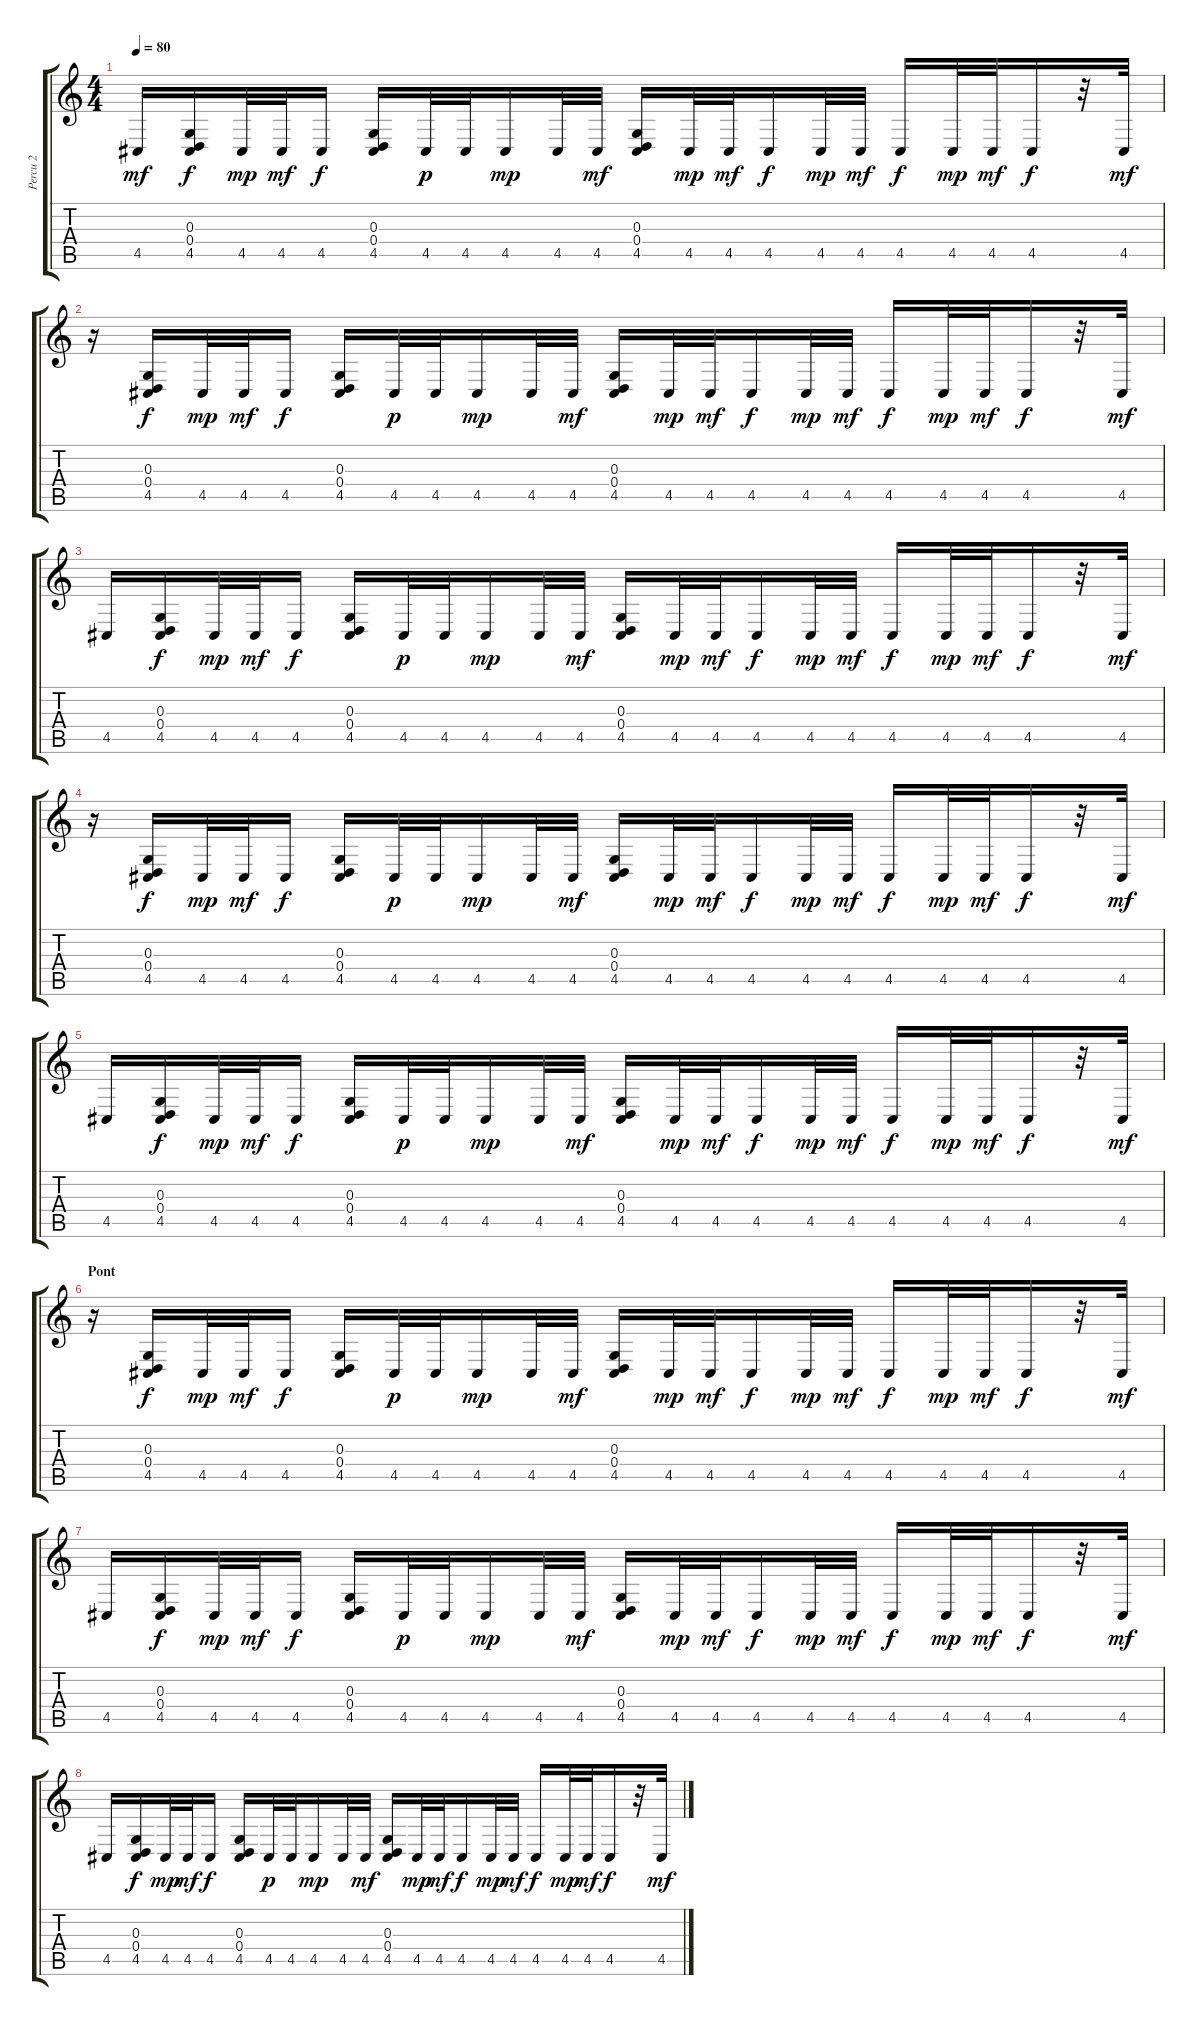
\track ("Percu 2" "Percu 2") {instrument woodblock}
\staff {score tabs}
\tuning (E4 B3 G3 D3 A2 E2) {hide}
\ts (4 4)
\tempo 80
\clef g2
\ks c
4.5.16{dy mf} (0.3 0.4 4.5).16{dy f} 4.5.32{dy mp} 4.5.32{dy mf} 4.5.16{dy f} (0.3 0.4 4.5).16 4.5.32{dy p} 4.5.32 4.5.16{dy mp} 4.5.32 4.5.32{dy mf} (0.3 0.4 4.5).16 4.5.32{dy mp} 4.5.32{dy mf} 4.5.16{dy f} 4.5.32{dy mp} 4.5.32{dy mf} 4.5.16{dy f} 4.5.32{dy mp} 4.5.32{dy mf} 4.5.16{dy f} r.32 4.5.32{dy mf} |
r.16 (0.3 0.4 4.5).16{dy f} 4.5.32{dy mp} 4.5.32{dy mf} 4.5.16{dy f} (0.3 0.4 4.5).16 4.5.32{dy p} 4.5.32 4.5.16{dy mp} 4.5.32 4.5.32{dy mf} (0.3 0.4 4.5).16 4.5.32{dy mp} 4.5.32{dy mf} 4.5.16{dy f} 4.5.32{dy mp} 4.5.32{dy mf} 4.5.16{dy f} 4.5.32{dy mp} 4.5.32{dy mf} 4.5.16{dy f} r.32 4.5.32{dy mf} |
4.5.16 (0.3 0.4 4.5).16{dy f} 4.5.32{dy mp} 4.5.32{dy mf} 4.5.16{dy f} (0.3 0.4 4.5).16 4.5.32{dy p} 4.5.32 4.5.16{dy mp} 4.5.32 4.5.32{dy mf} (0.3 0.4 4.5).16 4.5.32{dy mp} 4.5.32{dy mf} 4.5.16{dy f} 4.5.32{dy mp} 4.5.32{dy mf} 4.5.16{dy f} 4.5.32{dy mp} 4.5.32{dy mf} 4.5.16{dy f} r.32 4.5.32{dy mf} |
r.16 (0.3 0.4 4.5).16{dy f} 4.5.32{dy mp} 4.5.32{dy mf} 4.5.16{dy f} (0.3 0.4 4.5).16 4.5.32{dy p} 4.5.32 4.5.16{dy mp} 4.5.32 4.5.32{dy mf} (0.3 0.4 4.5).16 4.5.32{dy mp} 4.5.32{dy mf} 4.5.16{dy f} 4.5.32{dy mp} 4.5.32{dy mf} 4.5.16{dy f} 4.5.32{dy mp} 4.5.32{dy mf} 4.5.16{dy f} r.32 4.5.32{dy mf} |
4.5.16 (0.3 0.4 4.5).16{dy f} 4.5.32{dy mp} 4.5.32{dy mf} 4.5.16{dy f} (0.3 0.4 4.5).16 4.5.32{dy p} 4.5.32 4.5.16{dy mp} 4.5.32 4.5.32{dy mf} (0.3 0.4 4.5).16 4.5.32{dy mp} 4.5.32{dy mf} 4.5.16{dy f} 4.5.32{dy mp} 4.5.32{dy mf} 4.5.16{dy f} 4.5.32{dy mp} 4.5.32{dy mf} 4.5.16{dy f} r.32 4.5.32{dy mf} |
\section ("" "Pont")
r.16 (0.3 0.4 4.5).16{dy f} 4.5.32{dy mp} 4.5.32{dy mf} 4.5.16{dy f} (0.3 0.4 4.5).16 4.5.32{dy p} 4.5.32 4.5.16{dy mp} 4.5.32 4.5.32{dy mf} (0.3 0.4 4.5).16 4.5.32{dy mp} 4.5.32{dy mf} 4.5.16{dy f} 4.5.32{dy mp} 4.5.32{dy mf} 4.5.16{dy f} 4.5.32{dy mp} 4.5.32{dy mf} 4.5.16{dy f} r.32 4.5.32{dy mf} |
4.5.16 (0.3 0.4 4.5).16{dy f} 4.5.32{dy mp} 4.5.32{dy mf} 4.5.16{dy f} (0.3 0.4 4.5).16 4.5.32{dy p} 4.5.32 4.5.16{dy mp} 4.5.32 4.5.32{dy mf} (0.3 0.4 4.5).16 4.5.32{dy mp} 4.5.32{dy mf} 4.5.16{dy f} 4.5.32{dy mp} 4.5.32{dy mf} 4.5.16{dy f} 4.5.32{dy mp} 4.5.32{dy mf} 4.5.16{dy f} r.32 4.5.32{dy mf} |
4.5.16 (0.3 0.4 4.5).16{dy f} 4.5.32{dy mp} 4.5.32{dy mf} 4.5.16{dy f} (0.3 0.4 4.5).16 4.5.32{dy p} 4.5.32 4.5.16{dy mp} 4.5.32 4.5.32{dy mf} (0.3 0.4 4.5).16 4.5.32{dy mp} 4.5.32{dy mf} 4.5.16{dy f} 4.5.32{dy mp} 4.5.32{dy mf} 4.5.16{dy f} 4.5.32{dy mp} 4.5.32{dy mf} 4.5.16{dy f} r.32 4.5.32{dy mf}
